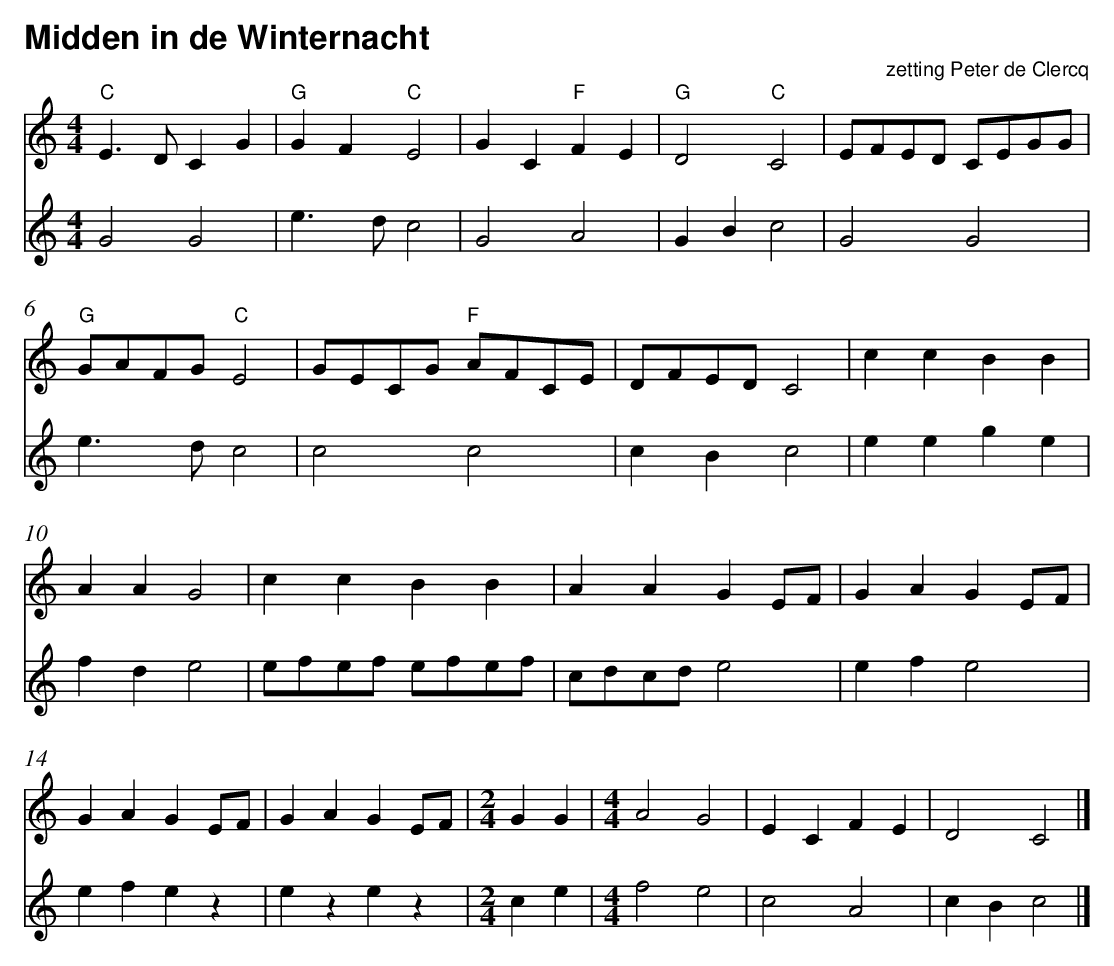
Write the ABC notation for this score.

X:1
T:Midden in de Winternacht
C:zetting Peter de Clercq
%%score 1 2 3
L:1/4
M:4/4
K:Cmaj
V:1 clef=treble
V:2 clef=treble
V:1
"C"E3/2 D/2 C G |"G" G F "C"E2 | G C "F"F E |"G" D2 "C"C2 | E/2F/2E/2D/2 C/2E/2G/2G/2 |"G" G/2A/2F/2G/2 "C" E2 |
G/2E/2C/2G/2 "F "A/2F/2C/2E/2 | D/2F/2E/2D/2 C2 | c c B B | A A G2 | c c B B | A A G E/2F/2 |
G A G E/2F/2 | G A G E/2F/2 | G A G E/2F/2 |[M:2/4] G G |[M:4/4] A2 G2 | E C F E | D2 C2 |]
V:2
G2 G2 | e3/2 d/2 c2 | G2 A2 | G B c2 | G2 G2 | e3/2 d/2 c2 | c2 c2 | c B c2 | e e g e | f d e2 |
e/2f/2e/2f/2 e/2f/2e/2f/2 | c/2d/2c/2d/2 e2 | e f e2 | e f e z | e z e z |[M:2/4] c e |[M:4/4] f2 e2 | c2 A2 | c B c2 |]
